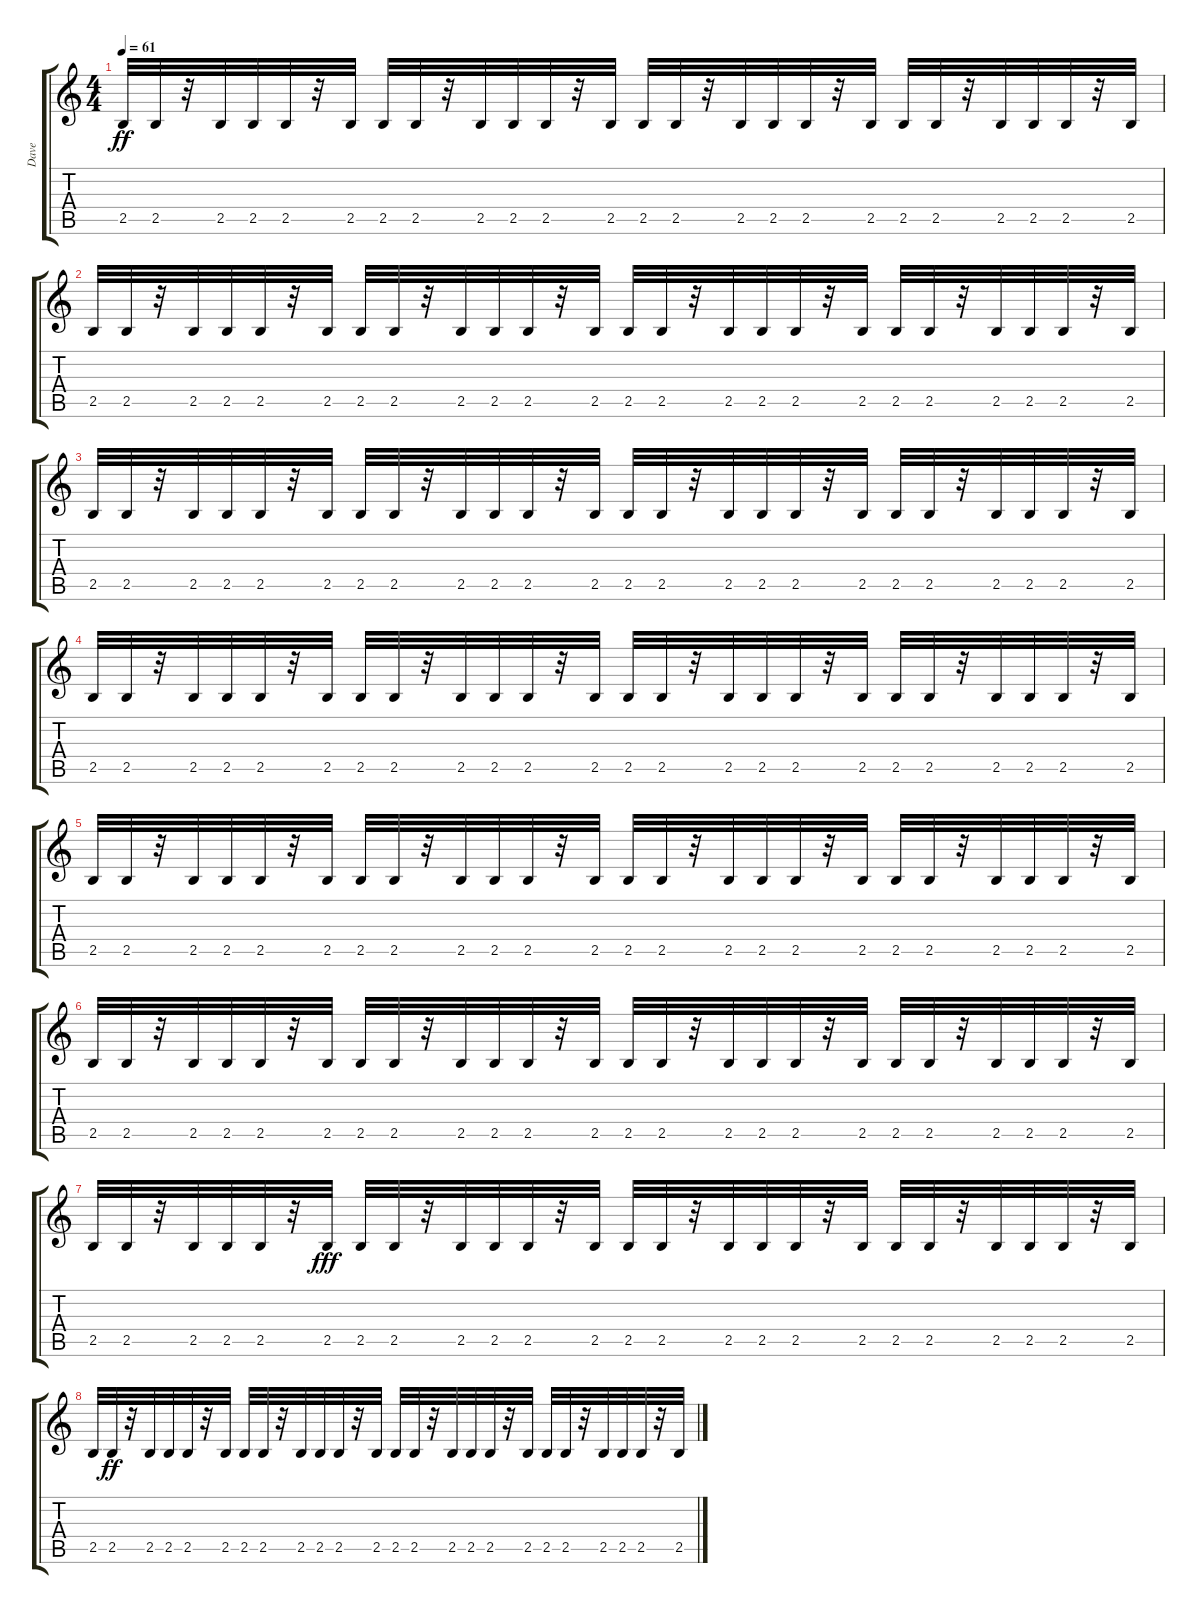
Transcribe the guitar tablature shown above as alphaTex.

\track ("Dave" "Dave") {instrument electricguitarjazz}
\staff {score tabs}
\tuning (E4 B3 G3 D3 A2 E2) {hide}
\ts (4 4)
\tempo 61
\clef g2
\ks c
2.5.32{dy ff} 2.5.32 r.32 2.5.32 2.5.32 2.5.32 r.32 2.5.32 2.5.32 2.5.32 r.32 2.5.32 2.5.32 2.5.32 r.32 2.5.32 2.5.32 2.5.32 r.32 2.5.32 2.5.32 2.5.32 r.32 2.5.32 2.5.32 2.5.32 r.32 2.5.32 2.5.32 2.5.32 r.32 2.5.32 |
2.5.32 2.5.32 r.32 2.5.32 2.5.32 2.5.32 r.32 2.5.32 2.5.32 2.5.32 r.32 2.5.32 2.5.32 2.5.32 r.32 2.5.32 2.5.32 2.5.32 r.32 2.5.32 2.5.32 2.5.32 r.32 2.5.32 2.5.32 2.5.32 r.32 2.5.32 2.5.32 2.5.32 r.32 2.5.32 |
2.5.32 2.5.32 r.32 2.5.32 2.5.32 2.5.32 r.32 2.5.32 2.5.32 2.5.32 r.32 2.5.32 2.5.32 2.5.32 r.32 2.5.32 2.5.32 2.5.32 r.32 2.5.32 2.5.32 2.5.32 r.32 2.5.32 2.5.32 2.5.32 r.32 2.5.32 2.5.32 2.5.32 r.32 2.5.32 |
2.5.32 2.5.32 r.32 2.5.32 2.5.32 2.5.32 r.32 2.5.32 2.5.32 2.5.32 r.32 2.5.32 2.5.32 2.5.32 r.32 2.5.32 2.5.32 2.5.32 r.32 2.5.32 2.5.32 2.5.32 r.32 2.5.32 2.5.32 2.5.32 r.32 2.5.32 2.5.32 2.5.32 r.32 2.5.32 |
2.5.32 2.5.32 r.32 2.5.32 2.5.32 2.5.32 r.32 2.5.32 2.5.32 2.5.32 r.32 2.5.32 2.5.32 2.5.32 r.32 2.5.32 2.5.32 2.5.32 r.32 2.5.32 2.5.32 2.5.32 r.32 2.5.32 2.5.32 2.5.32 r.32 2.5.32 2.5.32 2.5.32 r.32 2.5.32 |
2.5.32 2.5.32 r.32 2.5.32 2.5.32 2.5.32 r.32 2.5.32 2.5.32 2.5.32 r.32 2.5.32 2.5.32 2.5.32 r.32 2.5.32 2.5.32 2.5.32 r.32 2.5.32 2.5.32 2.5.32 r.32 2.5.32 2.5.32 2.5.32 r.32 2.5.32 2.5.32 2.5.32 r.32 2.5.32 |
2.5.32 2.5.32 r.32 2.5.32 2.5.32 2.5.32 r.32 2.5.32{dy fff} 2.5.32 2.5.32 r.32 2.5.32 2.5.32 2.5.32 r.32 2.5.32 2.5.32 2.5.32 r.32 2.5.32 2.5.32 2.5.32 r.32 2.5.32 2.5.32 2.5.32 r.32 2.5.32 2.5.32 2.5.32 r.32 2.5.32 |
2.5.32 2.5.32{dy ff} r.32 2.5.32 2.5.32 2.5.32 r.32 2.5.32 2.5.32 2.5.32 r.32 2.5.32 2.5.32 2.5.32 r.32 2.5.32 2.5.32 2.5.32 r.32 2.5.32 2.5.32 2.5.32 r.32 2.5.32 2.5.32 2.5.32 r.32 2.5.32 2.5.32 2.5.32 r.32 2.5.32
